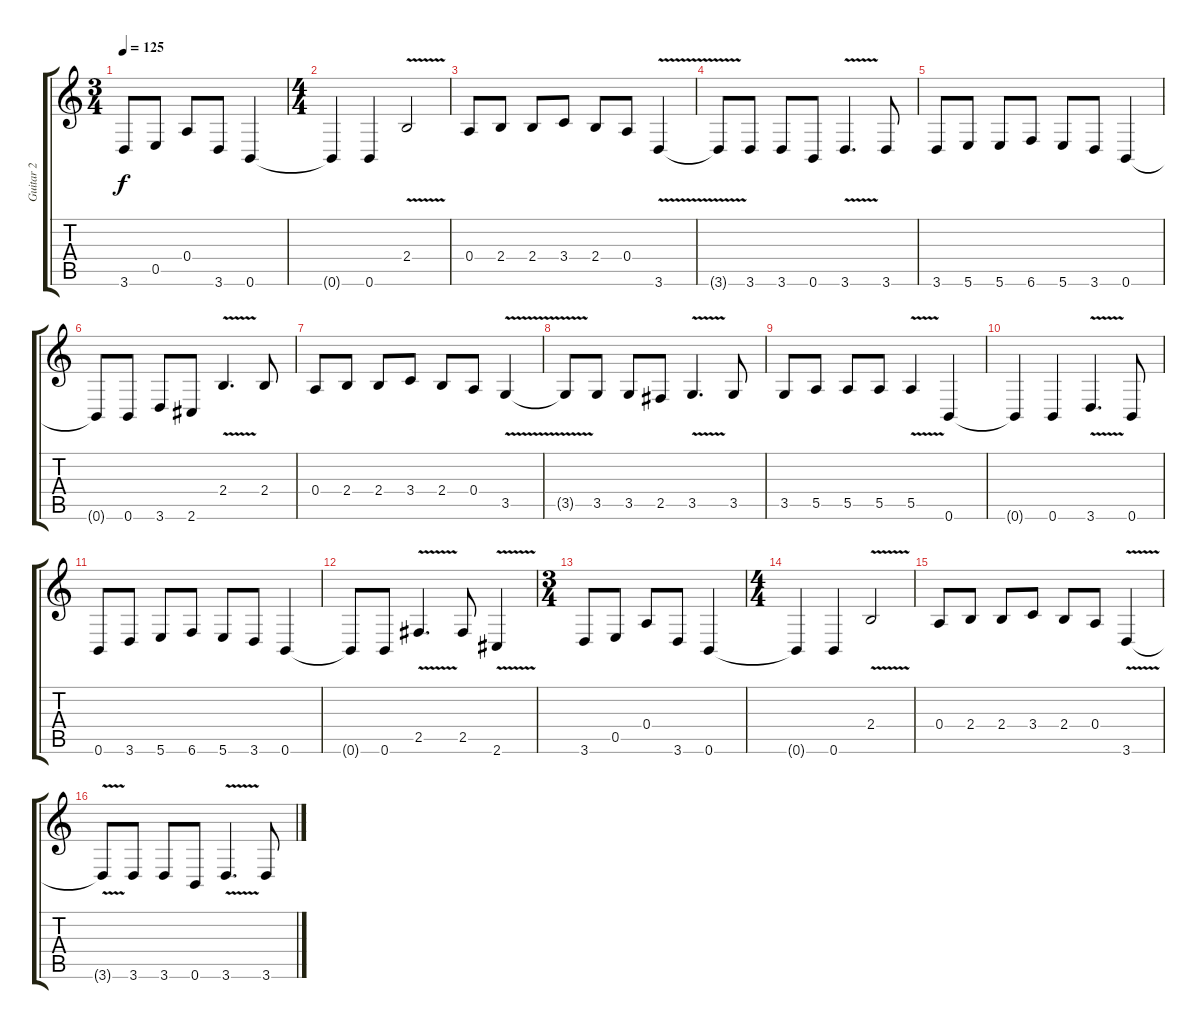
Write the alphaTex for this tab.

\track ("Guitar 2" "Guitar 2") {instrument overdrivenguitar}
\staff {score tabs}
\tuning (B3 Gb3 D3 A2 E2 B1) {hide}
\ts (3 4)
\tempo 125
\clef g2
\ks c
3.6.8{dy f} 0.5.8 0.4.8 3.6.8 0.6.4 |
\ts (4 4)
0.6{t}.4 0.6.4 2.4{v}.2 |
0.4.8 2.4.8 2.4.8 3.4.8 2.4.8 0.4.8 3.6{v}.4 |
3.6{t}.8 3.6.8 3.6.8 0.6.8 3.6{v}.4{d} 3.6.8 |
3.6.8 5.6.8 5.6.8 6.6.8 5.6.8 3.6.8 0.6.4 |
0.6{t}.8 0.6.8 3.6.8 2.6.8 2.4{v}.4{d} 2.4.8 |
0.4.8 2.4.8 2.4.8 3.4.8 2.4.8 0.4.8 3.5{v}.4 |
3.5{t}.8 3.5.8 3.5.8 2.5.8 3.5{v}.4{d} 3.5.8 |
3.5.8 5.5.8 5.5.8 5.5.8 5.5{v}.4 0.6.4 |
0.6{t}.4 0.6.4 3.6{v}.4{d} 0.6.8 |
0.6.8 3.6.8 5.6.8 6.6.8 5.6.8 3.6.8 0.6.4 |
0.6{t}.8 0.6.8 2.5{v}.4{d} 2.5.8 2.6{v}.4 |
\ts (3 4)
3.6.8 0.5.8 0.4.8 3.6.8 0.6.4 |
\ts (4 4)
0.6{t}.4 0.6.4 2.4{v}.2 |
0.4.8 2.4.8 2.4.8 3.4.8 2.4.8 0.4.8 3.6{v}.4 |
3.6{t}.8 3.6.8 3.6.8 0.6.8 3.6{v}.4{d} 3.6.8
